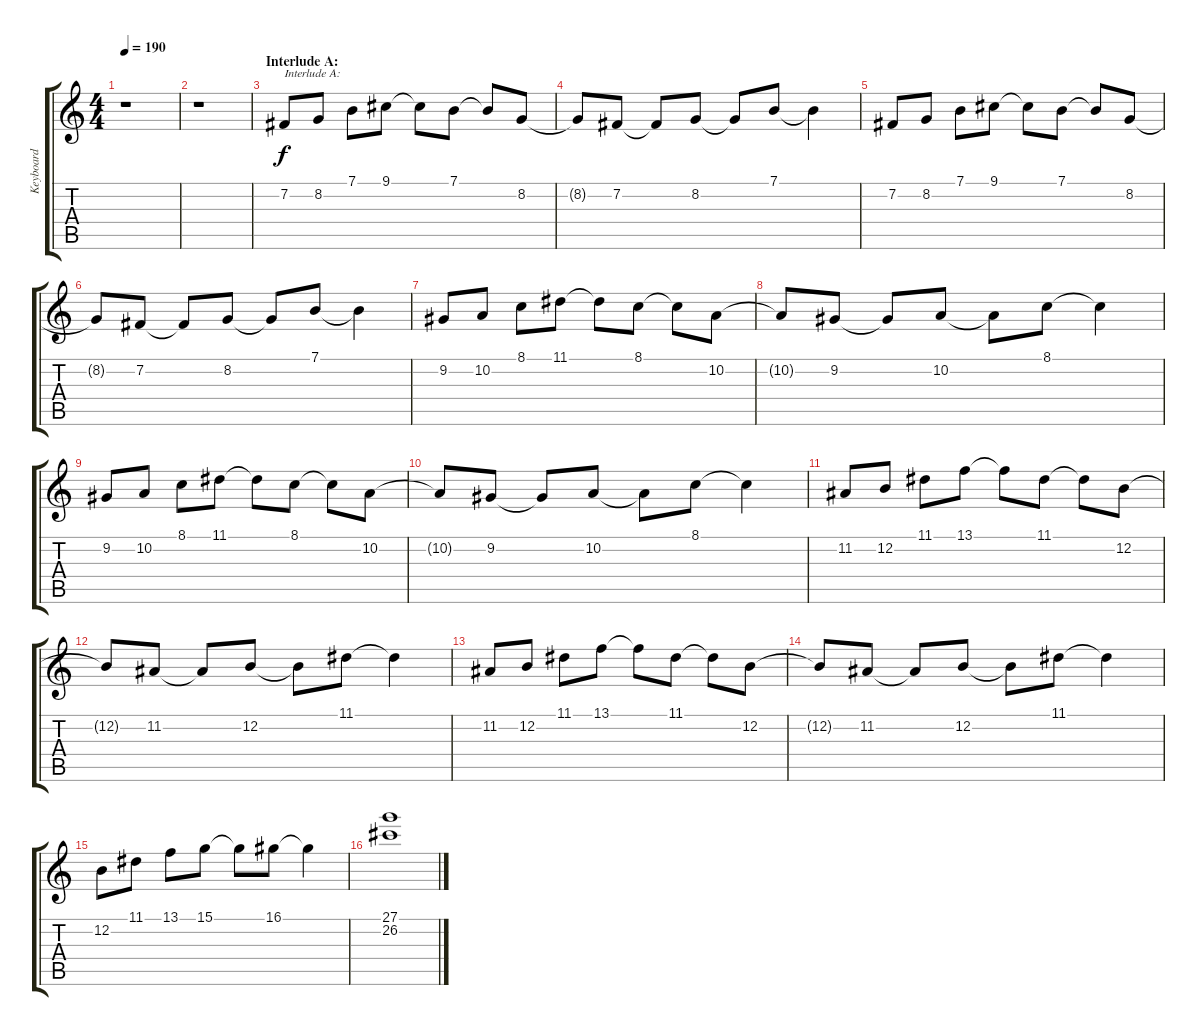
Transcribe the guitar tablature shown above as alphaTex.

\track ("Keyboard" "Keyboard") {instrument stringensemble1}
\staff {score tabs}
\tuning (E4 B3 G3 D3 A2 E2) {hide}
\ts (4 4)
\tempo 190
\clef g2
\ks c
r.1{dy f} |
r.1 |
\section ("" "Interlude A:")
7.2.8{txt "Interlude A:"} 8.2.8 7.1.8 9.1.8 9.1{t}.8 7.1.8 7.1{t}.8 8.2.8 |
8.2{t}.8 7.2.8 7.2{t}.8 8.2.8 8.2{t}.8 7.1.8 7.1{t}.4 |
7.2.8 8.2.8 7.1.8 9.1.8 9.1{t}.8 7.1.8 7.1{t}.8 8.2.8 |
8.2{t}.8 7.2.8 7.2{t}.8 8.2.8 8.2{t}.8 7.1.8 7.1{t}.4 |
9.2.8 10.2.8 8.1.8 11.1.8 11.1{t}.8 8.1.8 8.1{t}.8 10.2.8 |
10.2{t}.8 9.2.8 9.2{t}.8 10.2.8 10.2{t}.8 8.1.8 8.1{t}.4 |
9.2.8 10.2.8 8.1.8 11.1.8 11.1{t}.8 8.1.8 8.1{t}.8 10.2.8 |
10.2{t}.8 9.2.8 9.2{t}.8 10.2.8 10.2{t}.8 8.1.8 8.1{t}.4 |
11.2.8 12.2.8 11.1.8 13.1.8 13.1{t}.8 11.1.8 11.1{t}.8 12.2.8 |
12.2{t}.8 11.2.8 11.2{t}.8 12.2.8 12.2{t}.8 11.1.8 11.1{t}.4 |
11.2.8 12.2.8 11.1.8 13.1.8 13.1{t}.8 11.1.8 11.1{t}.8 12.2.8 |
12.2{t}.8 11.2.8 11.2{t}.8 12.2.8 12.2{t}.8 11.1.8 11.1{t}.4 |
12.2.8 11.1.8 13.1.8 15.1.8 15.1{t}.8 16.1.8 16.1{t}.4 |
(27.1 26.2).1
